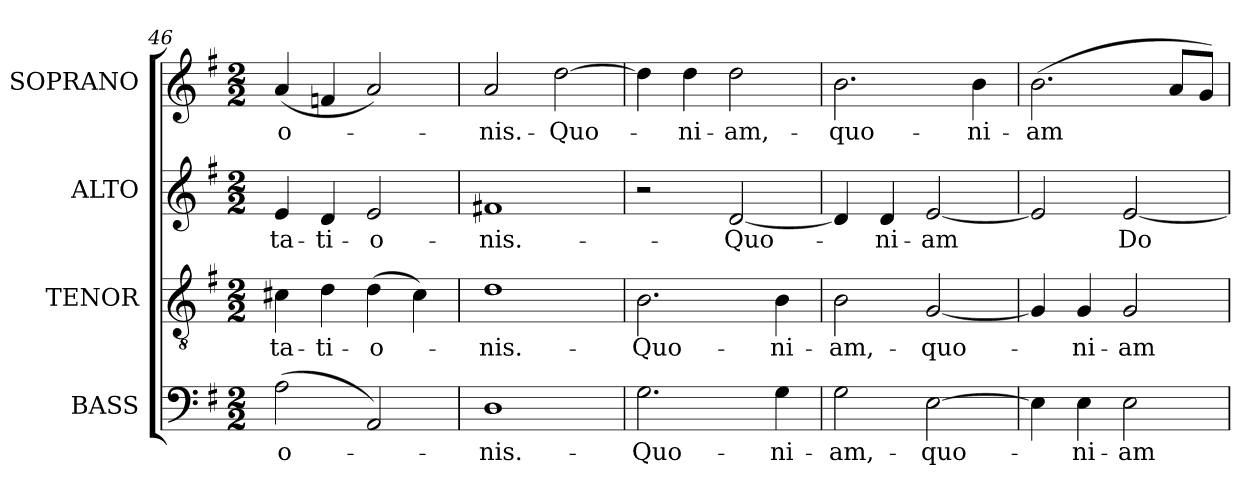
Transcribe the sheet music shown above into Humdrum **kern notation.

**kern	**text	**kern	**text	**kern	**text	**kern	**text
*part4	*part4	*part3	*part3	*part2	*part2	*part1	*part1
*staff4	*staff4	*staff3	*staff3	*staff2	*staff2	*staff1	*staff1
*I"BASS	*	*I"TENOR	*	*I"ALTO	*	*I"SOPRANO	*
*I'B.	*	*I'T.	*	*I'A.	*	*I'S.	*
*clefF4	*	*clefGv2	*	*clefG2	*	*clefG2	*
*	*	*ITrd7c12	*	*	*	*	*
*k[f#]	*	*k[f#]	*	*k[f#]	*	*k[f#]	*
*G:	*	*G:	*	*G:	*	*G:	*
*M2/2	*	*M2/2	*	*M2/2	*	*M2/2	*
=46	=46	=46	=46	=46	=46	=46	=46
!	!LO:LY:b:color=#000000	!	!	!	!	!	!
!	!	!	!LO:LY:b:color=#000000	!	!	!	!
!	!	!	!	!	!LO:LY:b:color=#000000	!	!
!	!	!	!	!	!	!	!LO:LY:b:color=#000000
(2Ai\	-o-	4C#Xi\	-ta-	4ei/	-ta-	(4ai/	-o-
!	!	!	!LO:LY:b:color=#000000	!	!	!	!
!	!	!	!	!	!LO:LY:b:color=#000000	!	!
.	.	4Di\	-ti-	4di/	-ti-	4fni/	.
!	!	!	!LO:LY:b:color=#000000	!	!	!	!
!	!	!	!	!	!LO:LY:b:color=#000000	!	!
2AAi/)	.	(4Di\	-o-	2ei/	-o-	2ai/)	.
.	.	4C#i\)	.	.	.	.	.
=47	=47	=47	=47	=47	=47	=47	=47
!	!LO:LY:b:color=#000000	!	!	!	!	!	!
!	!	!	!LO:LY:b:color=#000000	!	!	!	!
!	!	!	!	!	!LO:LY:b:color=#000000	!	!
!	!	!	!	!	!	!	!LO:LY:b:color=#000000
1Di	-nis.-	1Di	-nis.-	1f#Xi	-nis.-	2ai/	-nis.-
!	!	!	!	!	!	!	!LO:LY:b:color=#000000
.	.	.	.	.	.	[2ddi\	-Quo-
=48	=48	=48	=48	=48	=48	=48	=48
!	!LO:LY:b:color=#000000	!	!	!	!	!	!
!	!	!	!LO:LY:b:color=#000000	!	!	!	!
2.Gi\	-Quo-	2.BBi\	-Quo-	2r	.	4ddi\]	.
!	!	!	!	!	!	!	!LO:LY:b:color=#000000
.	.	.	.	.	.	4ddi\	-ni-
!	!	!	!	!	!LO:LY:b:color=#000000	!	!
!	!	!	!	!	!	!	!LO:LY:b:color=#000000
.	.	.	.	[2di/	-Quo-	2ddi\	-am,-
!	!LO:LY:b:color=#000000	!	!	!	!	!	!
!	!	!	!LO:LY:b:color=#000000	!	!	!	!
4Gi\	-ni-	4BBi\	-ni-	.	.	.	.
=49	=49	=49	=49	=49	=49	=49	=49
!	!LO:LY:b:color=#000000	!	!	!	!	!	!
!	!	!	!LO:LY:b:color=#000000	!	!	!	!
!	!	!	!	!	!	!	!LO:LY:b:color=#000000
2Gi\	-am,-	2BBi\	-am,-	4di/]	.	2.bi\	-quo-
!	!	!	!	!	!LO:LY:b:color=#000000	!	!
.	.	.	.	4di/	-ni-	.	.
!	!LO:LY:b:color=#000000	!	!	!	!	!	!
!	!	!	!LO:LY:b:color=#000000	!	!	!	!
!	!	!	!	!	!LO:LY:b:color=#000000	!	!
[2Ei\	-quo-	[2GGi/	-quo-	[2ei/	-am	.	.
!	!	!	!	!	!	!	!LO:LY:b:color=#000000
.	.	.	.	.	.	4bi\	-ni-
=50	=50	=50	=50	=50	=50	=50	=50
!	!	!	!	!	!	!	!LO:LY:b:color=#000000
4Ei\]	.	4GGi/]	.	2ei/]	.	(2.bi\	-am
!	!LO:LY:b:color=#000000	!	!	!	!	!	!
!	!	!	!LO:LY:b:color=#000000	!	!	!	!
4Ei\	-ni-	4GGi/	-ni-	.	.	.	.
!	!LO:LY:b:color=#000000	!	!	!	!	!	!
!	!	!	!LO:LY:b:color=#000000	!	!	!	!
!	!	!	!	!	!LO:LY:b:color=#000000	!	!
2Ei\	-am-	2GGi/	-am-	[2ei/	Do-	.	.
.	.	.	.	.	.	8ai/L	.
.	.	.	.	.	.	8gi/J)	.
=	=	=	=	=	=	=	=
*-	*-	*-	*-	*-	*-	*-	*-
